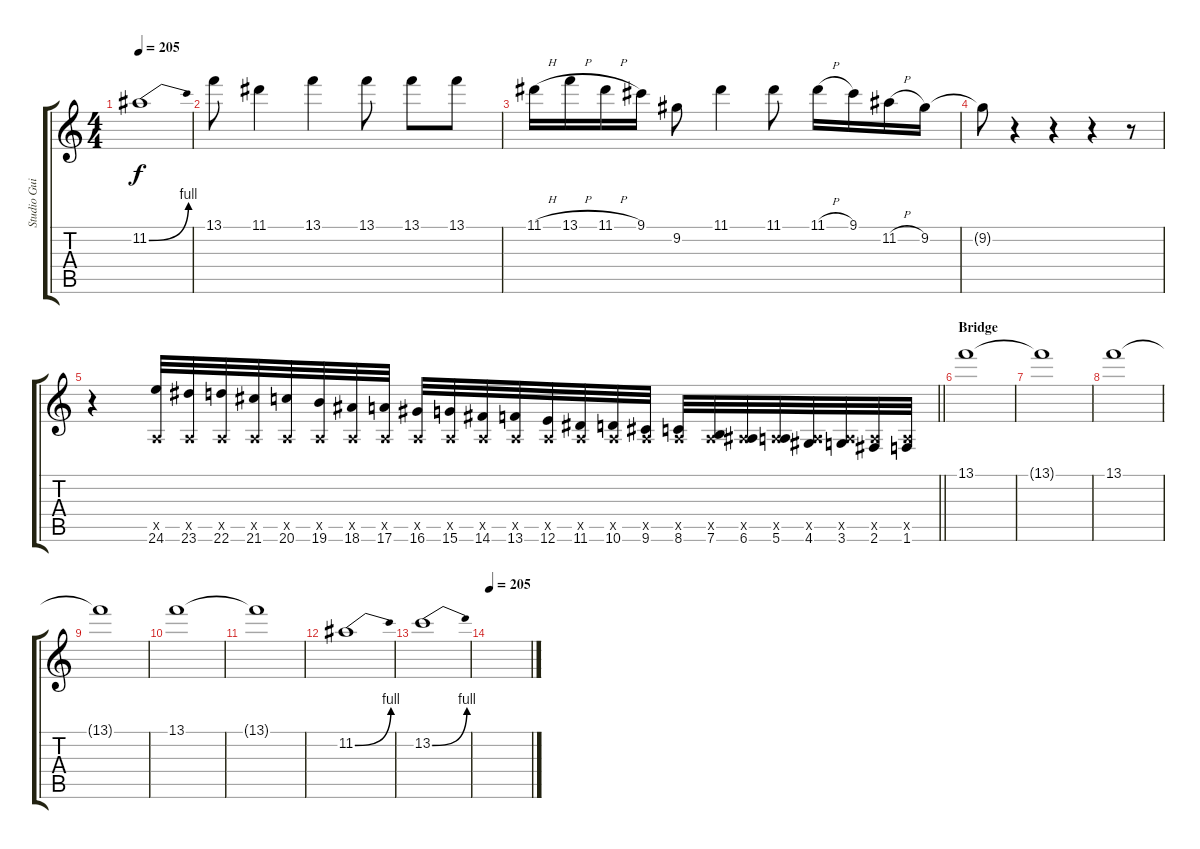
\track ("Studio Guitar" "Studio Gui") {instrument overdrivenguitar}
\staff {score tabs}
\tuning (E4 B3 G3 D3 A2 E2) {hide}
\ts (4 4)
\tempo 205
\clef g2
\ks c
11.2{be (bend 0 0 60 4)}.1{dy f} |
13.1.8 11.1.4 13.1.4 13.1.8 13.1.8 13.1.8 |
11.1{h}.16 13.1{h}.16 11.1{h}.16 9.1.16 9.2.8 11.1.4 11.1.8 11.1{h}.16 9.1.16 11.2{h}.16 9.2.16 |
9.2{t}.8 r.4 r.4 r.4 r.8 |
\barLineRight lightlight
r.4 (0.5{x} 24.6).32 (0.5{x} 23.6).32 (0.5{x} 22.6).32 (0.5{x} 21.6).32 (0.5{x} 20.6).32 (0.5{x} 19.6).32 (0.5{x} 18.6).32 (0.5{x} 17.6).32 (0.5{x} 16.6).32 (0.5{x} 15.6).32 (0.5{x} 14.6).32 (0.5{x} 13.6).32 (0.5{x} 12.6).32 (0.5{x} 11.6).32 (0.5{x} 10.6).32 (0.5{x} 9.6).32 (0.5{x} 8.6).32 (0.5{x} 7.6).32 (0.5{x} 6.6).32 (0.5{x} 5.6).32 (0.5{x} 4.6).32 (0.5{x} 3.6).32 (0.5{x} 2.6).32 (0.5{x} 1.6).32 |
\section ("" "Bridge")
13.1.1 |
13.1{t}.1 |
13.1.1 |
13.1{t}.1 |
13.1.1 |
13.1{t}.1 |
11.2{be (bend 0 0 60 4)}.1 |
13.2{be (bend 0 0 60 4)}.1 |
\tempo 205
